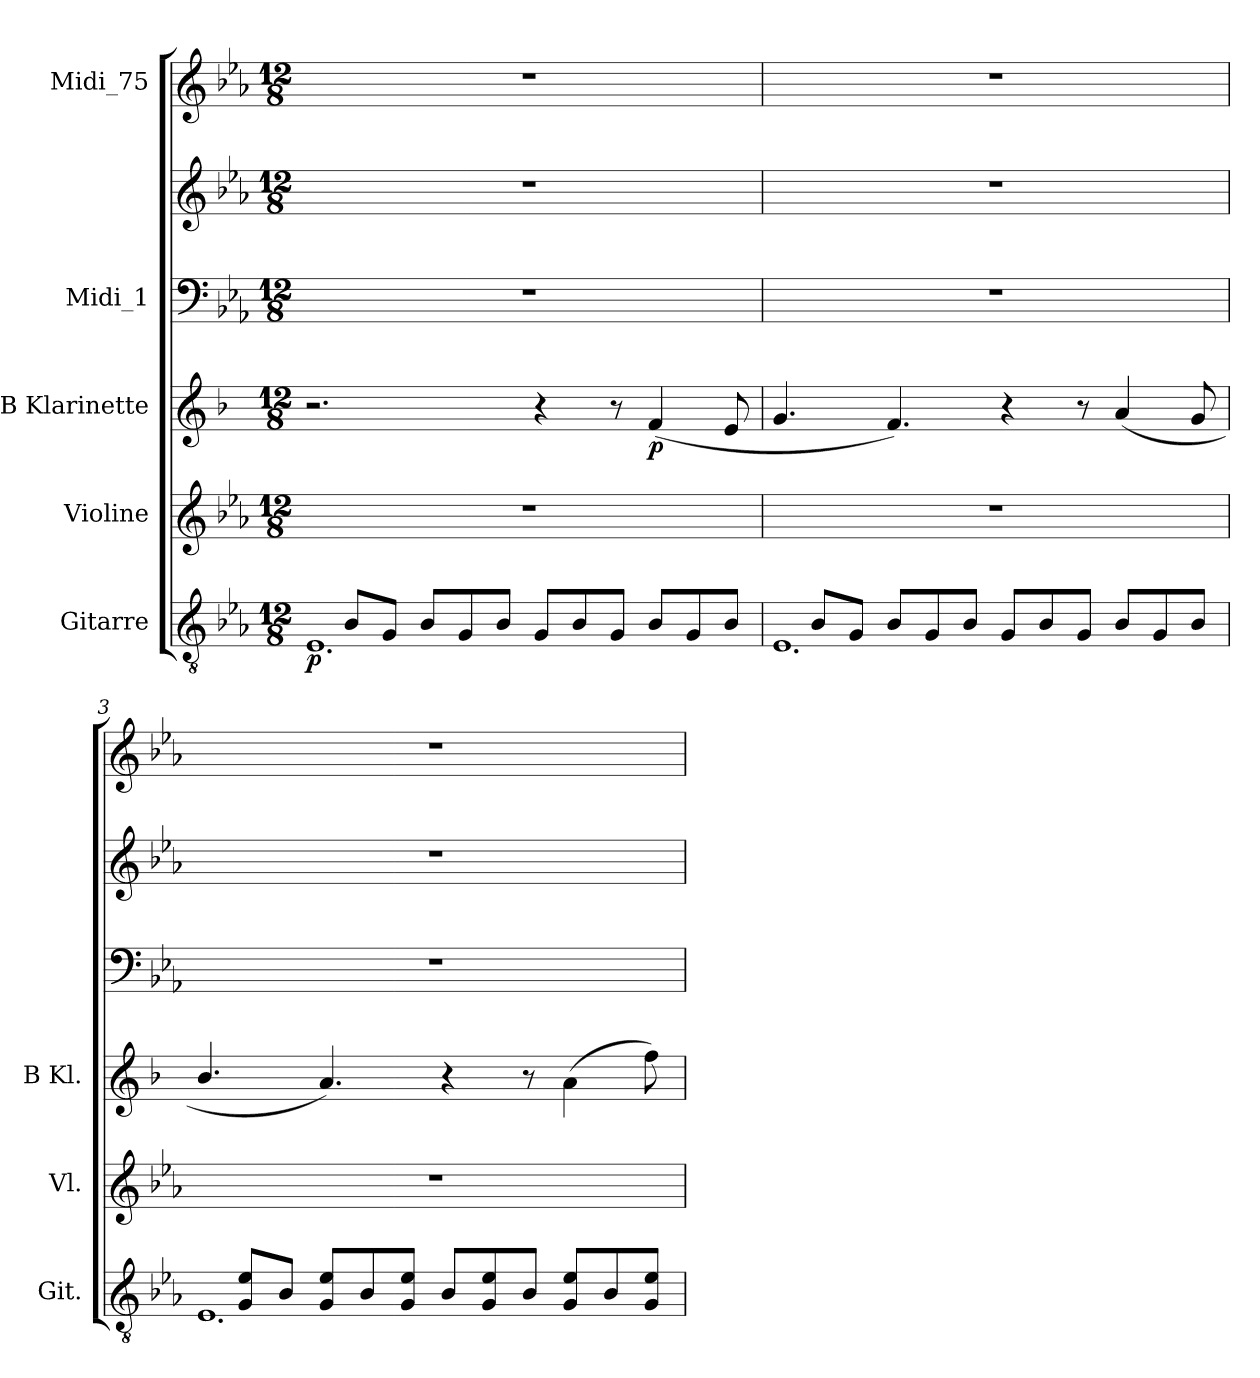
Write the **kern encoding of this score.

**kern	**dynam	**kern	**kern	**dynam	**kern	**kern	**kern
*part5	*part5	*part4	*part3	*part3	*part2	*part2	*part1
*staff6	*staff6	*staff5	*staff4	*staff4	*staff3	*staff2	*staff1
*I"Gitarre	*	*I"Violine	*I"B Klarinette	*	*I"Midi_1	*	*I"Midi_75
*I'Git.	*	*I'Vl.	*I'B Kl.	*	*	*	*
*clefGv2	*	*clefG2	*clefG2	*	*clefF4	*clefG2	*clefG2
*	*	*	*ITrd1c2	*	*	*	*
*k[b-e-a-]	*	*k[b-e-a-]	*k[b-e-a-]	*	*k[b-e-a-]	*k[b-e-a-]	*k[b-e-a-]
*M12/8	*	*M12/8	*M12/8	*	*M12/8	*M12/8	*M12/8
*MM118	*	*MM118	*MM118	*	*MM118	*MM118	*MM118
=1	=1	=1	=1	=1	=1	=1	=1
*^	*	*	*	*	*	*	*
!	!	!LO:DY:b	!	!	!	!	!	!
8ryy	1.E-	p	1.r	2.r	.	1.r	1.r	1.r
8B-/L	.	.	.	.	.	.	.	.
8G/J	.	.	.	.	.	.	.	.
8B-/L	.	.	.	.	.	.	.	.
8G/	.	.	.	.	.	.	.	.
8B-/J	.	.	.	.	.	.	.	.
8G/L	.	.	.	4r	.	.	.	.
8B-/	.	.	.	.	.	.	.	.
8G/J	.	.	.	8r	.	.	.	.
!	!	!	!	!	!LO:DY:b	!	!	!
8B-/L	.	.	.	(4e-/	p	.	.	.
8G/	.	.	.	.	.	.	.	.
8B-/J	.	.	.	8d/	.	.	.	.
=2	=2	=2	=2	=2	=2	=2	=2	=2
8ryy	1.E-	.	1.r	4.f/	.	1.r	1.r	1.r
8B-/L	.	.	.	.	.	.	.	.
8G/J	.	.	.	.	.	.	.	.
8B-/L	.	.	.	4.e-/)	.	.	.	.
8G/	.	.	.	.	.	.	.	.
8B-/J	.	.	.	.	.	.	.	.
8G/L	.	.	.	4r	.	.	.	.
8B-/	.	.	.	.	.	.	.	.
8G/J	.	.	.	8r	.	.	.	.
8B-/L	.	.	.	(4g/	.	.	.	.
8G/	.	.	.	.	.	.	.	.
8B-/J	.	.	.	8f/	.	.	.	.
=3	=3	=3	=3	=3	=3	=3	=3	=3
8ryy	1.E-	.	1.r	4.a-/	.	1.r	1.r	1.r
8G/ 8e-/L	.	.	.	.	.	.	.	.
8B-/J	.	.	.	.	.	.	.	.
8G/ 8e-/L	.	.	.	4.g/)	.	.	.	.
8B-/	.	.	.	.	.	.	.	.
8G/ 8e-/J	.	.	.	.	.	.	.	.
8B-/L	.	.	.	4r	.	.	.	.
8G/ 8e-/	.	.	.	.	.	.	.	.
8B-/J	.	.	.	8r	.	.	.	.
8G/ 8e-/L	.	.	.	(>4g\	.	.	.	.
8B-/	.	.	.	.	.	.	.	.
8G/ 8e-/J	.	.	.	8ee-\)	.	.	.	.
*v	*v	*	*	*	*	*	*	*
=	=	=	=	=	=	=	=
*-	*-	*-	*-	*-	*-	*-	*-
